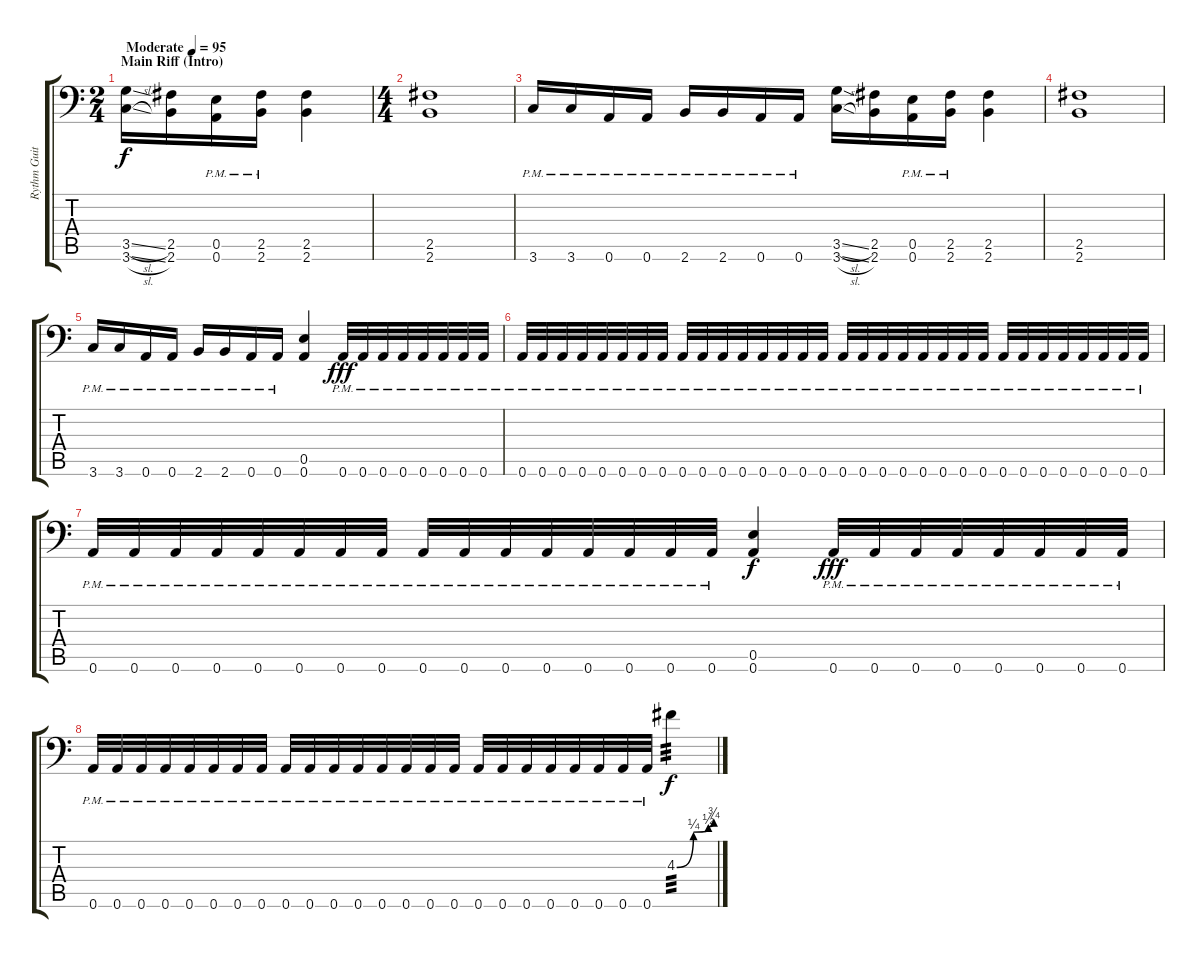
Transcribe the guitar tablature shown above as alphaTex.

\track ("Rythm Guitar 2" "Rythm Guit") {instrument overdrivenguitar}
\staff {score tabs}
\tuning (B3 Gb3 D3 A2 E2 A1) {hide}
\ts (2 4)
\section ("" "Main Riff (Intro)")
\tempo (95 "Moderate")
\clef f4
\ks c
(3.5{sl} 3.6{sl}).16{dy f instrument overdrivenguitar} (2.5 2.6).16 (0.5{pm} 0.6{pm}).16 (2.5{pm} 2.6{pm}).16 (2.5 2.6).4 |
\ts (4 4)
(2.5 2.6).1 |
3.6{pm}.16 3.6{pm}.16 0.6{pm}.16 0.6{pm}.16 2.6{pm}.16 2.6{pm}.16 0.6{pm}.16 0.6{pm}.16 (3.5{sl} 3.6{sl}).16 (2.5 2.6).16 (0.5{pm} 0.6{pm}).16 (2.5{pm} 2.6{pm}).16 (2.5 2.6).4 |
(2.5 2.6).1 |
3.6{pm}.16 3.6{pm}.16 0.6{pm}.16 0.6{pm}.16 2.6{pm}.16 2.6{pm}.16 0.6{pm}.16 0.6{pm}.16 (0.5 0.6).4 0.6{pm}.32{dy fff} 0.6{pm}.32 0.6{pm}.32 0.6{pm}.32 0.6{pm}.32 0.6{pm}.32 0.6{pm}.32 0.6{pm}.32 |
0.6{pm}.32 0.6{pm}.32 0.6{pm}.32 0.6{pm}.32 0.6{pm}.32 0.6{pm}.32 0.6{pm}.32 0.6{pm}.32 0.6{pm}.32 0.6{pm}.32 0.6{pm}.32 0.6{pm}.32 0.6{pm}.32 0.6{pm}.32 0.6{pm}.32 0.6{pm}.32 0.6{pm}.32 0.6{pm}.32 0.6{pm}.32 0.6{pm}.32 0.6{pm}.32 0.6{pm}.32 0.6{pm}.32 0.6{pm}.32 0.6{pm}.32 0.6{pm}.32 0.6{pm}.32 0.6{pm}.32 0.6{pm}.32 0.6{pm}.32 0.6{pm}.32 0.6{pm}.32 |
0.6{pm}.32 0.6{pm}.32 0.6{pm}.32 0.6{pm}.32 0.6{pm}.32 0.6{pm}.32 0.6{pm}.32 0.6{pm}.32 0.6{pm}.32 0.6{pm}.32 0.6{pm}.32 0.6{pm}.32 0.6{pm}.32 0.6{pm}.32 0.6{pm}.32 0.6{pm}.32 (0.5 0.6).4{dy f} 0.6{pm}.32{dy fff} 0.6{pm}.32 0.6{pm}.32 0.6{pm}.32 0.6{pm}.32 0.6{pm}.32 0.6{pm}.32 0.6{pm}.32 |
0.6{pm}.32 0.6{pm}.32 0.6{pm}.32 0.6{pm}.32 0.6{pm}.32 0.6{pm}.32 0.6{pm}.32 0.6{pm}.32 0.6{pm}.32 0.6{pm}.32 0.6{pm}.32 0.6{pm}.32 0.6{pm}.32 0.6{pm}.32 0.6{pm}.32 0.6{pm}.32 0.6{pm}.32 0.6{pm}.32 0.6{pm}.32 0.6{pm}.32 0.6{pm}.32 0.6{pm}.32 0.6{pm}.32 0.6{pm}.32 4.3{be (custom 0 0 27 1 51 2 60 3)}.4{tp 3 dy f}
